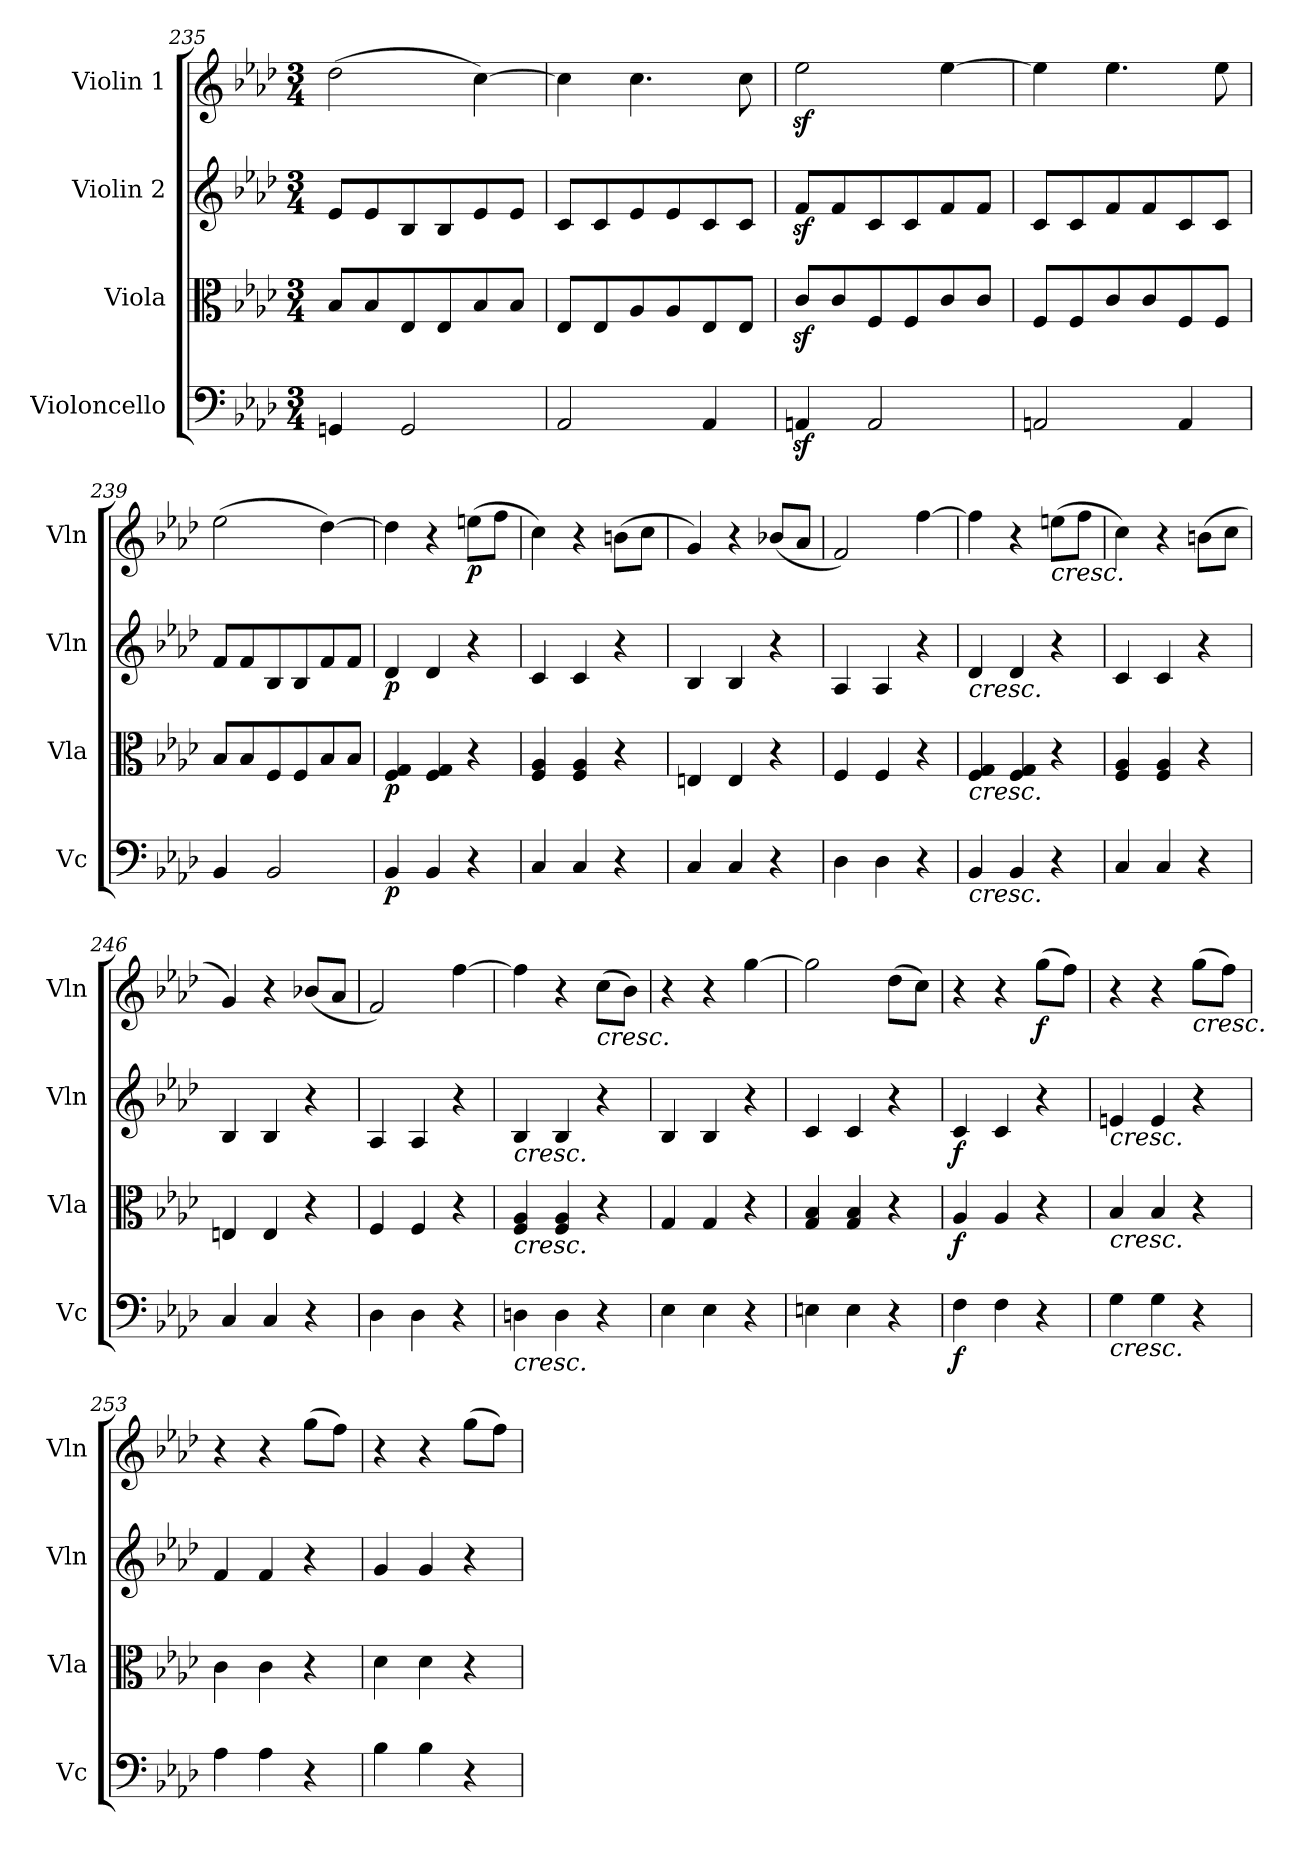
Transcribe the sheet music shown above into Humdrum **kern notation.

**kern	**dynam	**kern	**dynam	**kern	**dynam	**kern	**dynam
*part4	*part4	*part3	*part3	*part2	*part2	*part1	*part1
*staff4	*staff4	*staff3	*staff3	*staff2	*staff2	*staff1	*staff1
*I"Violoncello	*	*I"Viola	*	*I"Violin 2	*	*I"Violin 1	*
*I'Vc	*	*I'Vla	*	*I'Vln	*	*I'Vln	*
*clefF4	*	*clefC3	*	*clefG2	*	*clefG2	*
*k[b-e-a-d-]	*	*k[b-e-a-d-]	*	*k[b-e-a-d-]	*	*k[b-e-a-d-]	*
*M3/4	*	*M3/4	*	*M3/4	*	*M3/4	*
=235	=235	=235	=235	=235	=235	=235	=235
4GGn/	.	8B-/L	.	8e-/L	.	(2dd-\	.
.	.	8B-/	.	8e-/	.	.	.
2GG/	.	8E-/	.	8B-/	.	.	.
.	.	8E-/	.	8B-/	.	.	.
.	.	8B-/	.	8e-/	.	[4cc\)	.
.	.	8B-/J	.	8e-/J	.	.	.
=236	=236	=236	=236	=236	=236	=236	=236
2AA-/	.	8E-/L	.	8c/L	.	4cc\]	.
.	.	8E-/	.	8c/	.	.	.
.	.	8A-/	.	8e-/	.	4.cc\	.
.	.	8A-/	.	8e-/	.	.	.
4AA-/	.	8E-/	.	8c/	.	.	.
.	.	8E-/J	.	8c/J	.	8cc\	.
=237	=237	=237	=237	=237	=237	=237	=237
4AAnz</	.	8cz</L	.	8fz</L	.	2ee-z<\	.
.	.	8c/	.	8f/	.	.	.
2AA/	.	8F/	.	8c/	.	.	.
.	.	8F/	.	8c/	.	.	.
.	.	8c/	.	8f/	.	[4ee-\	.
.	.	8c/J	.	8f/J	.	.	.
=238	=238	=238	=238	=238	=238	=238	=238
2AAn/	.	8F/L	.	8c/L	.	4ee-\]	.
.	.	8F/	.	8c/	.	.	.
.	.	8c/	.	8f/	.	4.ee-\	.
.	.	8c/	.	8f/	.	.	.
4AA/	.	8F/	.	8c/	.	.	.
.	.	8F/J	.	8c/J	.	8ee-\	.
=239	=239	=239	=239	=239	=239	=239	=239
4BB-/	.	8B-/L	.	8f/L	.	(2ee-\	.
.	.	8B-/	.	8f/	.	.	.
2BB-/	.	8F/	.	8B-/	.	.	.
.	.	8F/	.	8B-/	.	.	.
.	.	8B-/	.	8f/	.	[4dd-\)	.
.	.	8B-/J	.	8f/J	.	.	.
=240	=240	=240	=240	=240	=240	=240	=240
!	!LO:DY:b	!	!LO:DY:b	!	!LO:DY:b	!	!
4BB-/	p	4F/ 4G/	p	4d-/	p	4dd-\]	.
4BB-/	.	4F/ 4G/	.	4d-/	.	4r	.
!	!	!	!	!	!	!	!LO:DY:b
4r	.	4r	.	4r	.	(8een\L	p
.	.	.	.	.	.	8ff\J	.
=241	=241	=241	=241	=241	=241	=241	=241
4C/	.	4F/ 4A-/	.	4c/	.	4cc\)	.
4C/	.	4F/ 4A-/	.	4c/	.	4r	.
4r	.	4r	.	4r	.	(8bn\L	.
.	.	.	.	.	.	8cc\J	.
!!LO:LB:g=z
=242	=242	=242	=242	=242	=242	=242	=242
4C/	.	4En/	.	4B-/	.	4g/)	.
4C/	.	4E/	.	4B-/	.	4r	.
4r	.	4r	.	4r	.	(8b-X/L	.
.	.	.	.	.	.	8a-/J	.
=243	=243	=243	=243	=243	=243	=243	=243
4D-\	.	4F/	.	4A-/	.	2f/)	.
4D-\	.	4F/	.	4A-/	.	.	.
4r	.	4r	.	4r	.	[4ff\	.
!!LO:LB:g=z
=244	=244	=244	=244	=244	=244	=244	=244
!	!	!	!	!LO:TX:b:i:t=cresc.	!	!	!
!	!	!LO:TX:b:i:t=cresc.	!	!	!	!	!
!LO:TX:b:i:t=cresc.	!	!	!	!	!	!	!
4BB-/	.	4F/ 4G/	.	4d-/	.	4ff\]	.
4BB-/	.	4F/ 4G/	.	4d-/	.	4r	.
!	!	!	!	!	!	!LO:TX:b:i:t=cresc.	!
4r	.	4r	.	4r	.	(8een\L	.
.	.	.	.	.	.	8ff\J	.
=245	=245	=245	=245	=245	=245	=245	=245
4C/	.	4F/ 4A-/	.	4c/	.	4cc\)	.
4C/	.	4F/ 4A-/	.	4c/	.	4r	.
4r	.	4r	.	4r	.	(8bn\L	.
.	.	.	.	.	.	8cc\J	.
=246	=246	=246	=246	=246	=246	=246	=246
4C/	.	4En/	.	4B-/	.	4g/)	.
4C/	.	4E/	.	4B-/	.	4r	.
4r	.	4r	.	4r	.	(8b-X/L	.
.	.	.	.	.	.	8a-/J	.
=247	=247	=247	=247	=247	=247	=247	=247
4D-\	.	4F/	.	4A-/	.	2f/)	.
4D-\	.	4F/	.	4A-/	.	.	.
4r	.	4r	.	4r	.	[4ff\	.
=248	=248	=248	=248	=248	=248	=248	=248
!	!	!	!	!LO:TX:b:i:t=cresc.	!	!	!
!	!	!LO:TX:b:i:t=cresc.	!	!	!	!	!
!LO:TX:b:i:t=cresc.	!	!	!	!	!	!	!
4Dn\	.	4F/ 4A-/	.	4B-/	.	4ff\]	.
4D\	.	4F/ 4A-/	.	4B-/	.	4r	.
!	!	!	!	!	!	!LO:TX:b:i:t=cresc.	!
4r	.	4r	.	4r	.	(8cc\L	.
.	.	.	.	.	.	8b-\J)	.
=249	=249	=249	=249	=249	=249	=249	=249
4E-\	.	4G/	.	4B-/	.	4r	.
4E-\	.	4G/	.	4B-/	.	4r	.
4r	.	4r	.	4r	.	[4gg\	.
=250	=250	=250	=250	=250	=250	=250	=250
4En\	.	4G/ 4B-/	.	4c/	.	2gg\]	.
4E\	.	4G/ 4B-/	.	4c/	.	.	.
4r	.	4r	.	4r	.	(8dd-\L	.
.	.	.	.	.	.	8cc\J)	.
=251	=251	=251	=251	=251	=251	=251	=251
!	!LO:DY:b	!	!LO:DY:b	!	!LO:DY:b	!	!
4F\	f	4A-/	f	4c/	f	4r	.
4F\	.	4A-/	.	4c/	.	4r	.
!	!	!	!	!	!	!	!LO:DY:b
4r	.	4r	.	4r	.	(8gg\L	f
.	.	.	.	.	.	8ff\J)	.
=252	=252	=252	=252	=252	=252	=252	=252
!	!	!	!	!LO:TX:b:i:t=cresc.	!	!	!
!	!	!LO:TX:b:i:t=cresc.	!	!	!	!	!
!LO:TX:b:i:t=cresc.	!	!	!	!	!	!	!
4G\	.	4B-/	.	4en/	.	4r	.
4G\	.	4B-/	.	4e/	.	4r	.
!	!	!	!	!	!	!LO:TX:b:i:t=cresc.	!
4r	.	4r	.	4r	.	(8gg\L	.
.	.	.	.	.	.	8ff\J)	.
=253	=253	=253	=253	=253	=253	=253	=253
4A-\	.	4c\	.	4f/	.	4r	.
4A-\	.	4c\	.	4f/	.	4r	.
4r	.	4r	.	4r	.	(8gg\L	.
.	.	.	.	.	.	8ff\J)	.
=254	=254	=254	=254	=254	=254	=254	=254
4B-\	.	4d-\	.	4g/	.	4r	.
4B-\	.	4d-\	.	4g/	.	4r	.
4r	.	4r	.	4r	.	(8gg\L	.
.	.	.	.	.	.	8ff\J)	.
=	=	=	=	=	=	=	=
*-	*-	*-	*-	*-	*-	*-	*-
